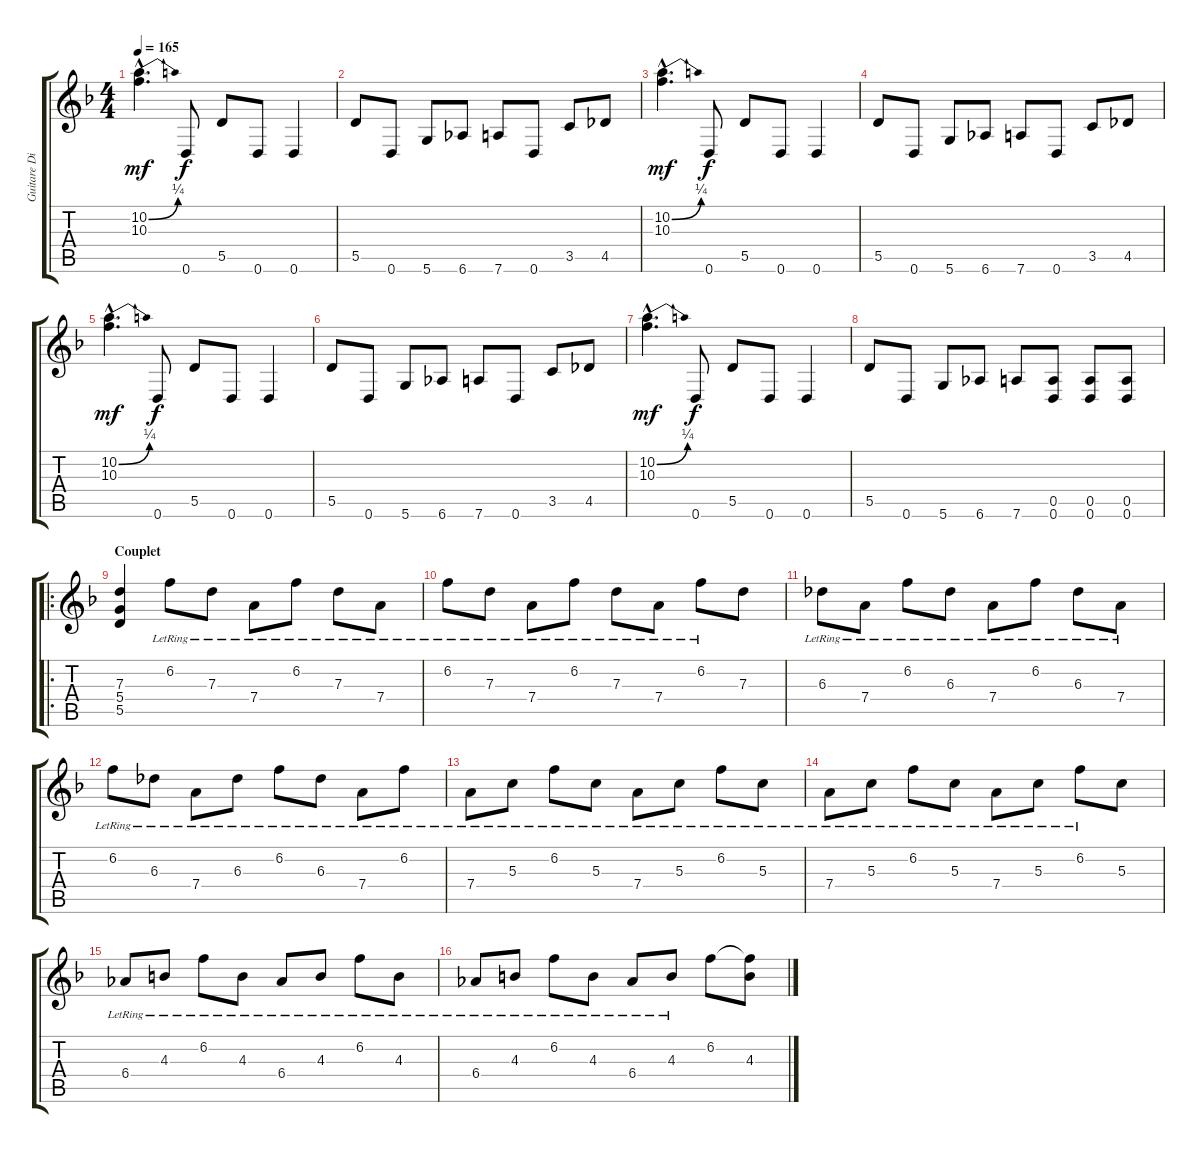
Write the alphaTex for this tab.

\track ("Guitare Distorsion " "Guitare Di") {instrument distortionguitar}
\staff {score tabs}
\tuning (E4 B3 G3 D3 A2 D2) {hide}
\ts (4 4)
\tempo 165
\clef g2
\ks f
(10.2{be (bend 0 0 60 1) hac} 10.3{hac}).4{d dy mf} 0.6.8{dy f} 5.5.8 0.6.8 0.6.4 |
5.5.8 0.6.8 5.6.8 6.6.8 7.6.8 0.6.8 3.5.8 4.5.8 |
(10.2{be (bend 0 0 60 1) hac} 10.3{hac}).4{d dy mf} 0.6.8{dy f} 5.5.8 0.6.8 0.6.4 |
5.5.8 0.6.8 5.6.8 6.6.8 7.6.8 0.6.8 3.5.8 4.5.8 |
(10.2{be (bend 0 0 60 1) hac} 10.3{hac}).4{d dy mf} 0.6.8{dy f} 5.5.8 0.6.8 0.6.4 |
5.5.8 0.6.8 5.6.8 6.6.8 7.6.8 0.6.8 3.5.8 4.5.8 |
(10.2{be (bend 0 0 60 1) hac} 10.3{hac}).4{d dy mf} 0.6.8{dy f} 5.5.8 0.6.8 0.6.4 |
5.5.8 0.6.8 5.6.8 6.6.8 7.6.8 (0.5 0.6).8 (0.5 0.6).8 (0.5 0.6).8 |
\ro
\section ("" "Couplet ")
(7.3 5.4 5.5).4 6.2{lr}.8 7.3{lr}.8 7.4{lr}.8 6.2{lr}.8 7.3{lr}.8 7.4{lr}.8 |
6.2{lr}.8 7.3{lr}.8 7.4{lr}.8 6.2{lr}.8 7.3{lr}.8 7.4{lr}.8 6.2{lr}.8 7.3.8 |
6.3{lr}.8 7.4{lr}.8 6.2{lr}.8 6.3{lr}.8 7.4{lr}.8 6.2{lr}.8 6.3{lr}.8 7.4{lr}.8 |
6.2{lr}.8 6.3{lr}.8 7.4{lr}.8 6.3{lr}.8 6.2{lr}.8 6.3{lr}.8 7.4{lr}.8 6.2{lr}.8 |
7.4{lr}.8 5.3{lr}.8 6.2{lr}.8 5.3{lr}.8 7.4{lr}.8 5.3{lr}.8 6.2{lr}.8 5.3{lr}.8 |
7.4{lr}.8 5.3{lr}.8 6.2{lr}.8 5.3{lr}.8 7.4{lr}.8 5.3{lr}.8 6.2{lr}.8 5.3.8 |
6.4{lr}.8 4.3{lr}.8 6.2{lr}.8 4.3{lr}.8 6.4{lr}.8 4.3{lr}.8 6.2{lr}.8 4.3{lr}.8 |
6.4{lr}.8 4.3{lr}.8 6.2{lr}.8 4.3{lr}.8 6.4{lr}.8 4.3{lr}.8 6.2.8 (6.2{t} 4.3).8
